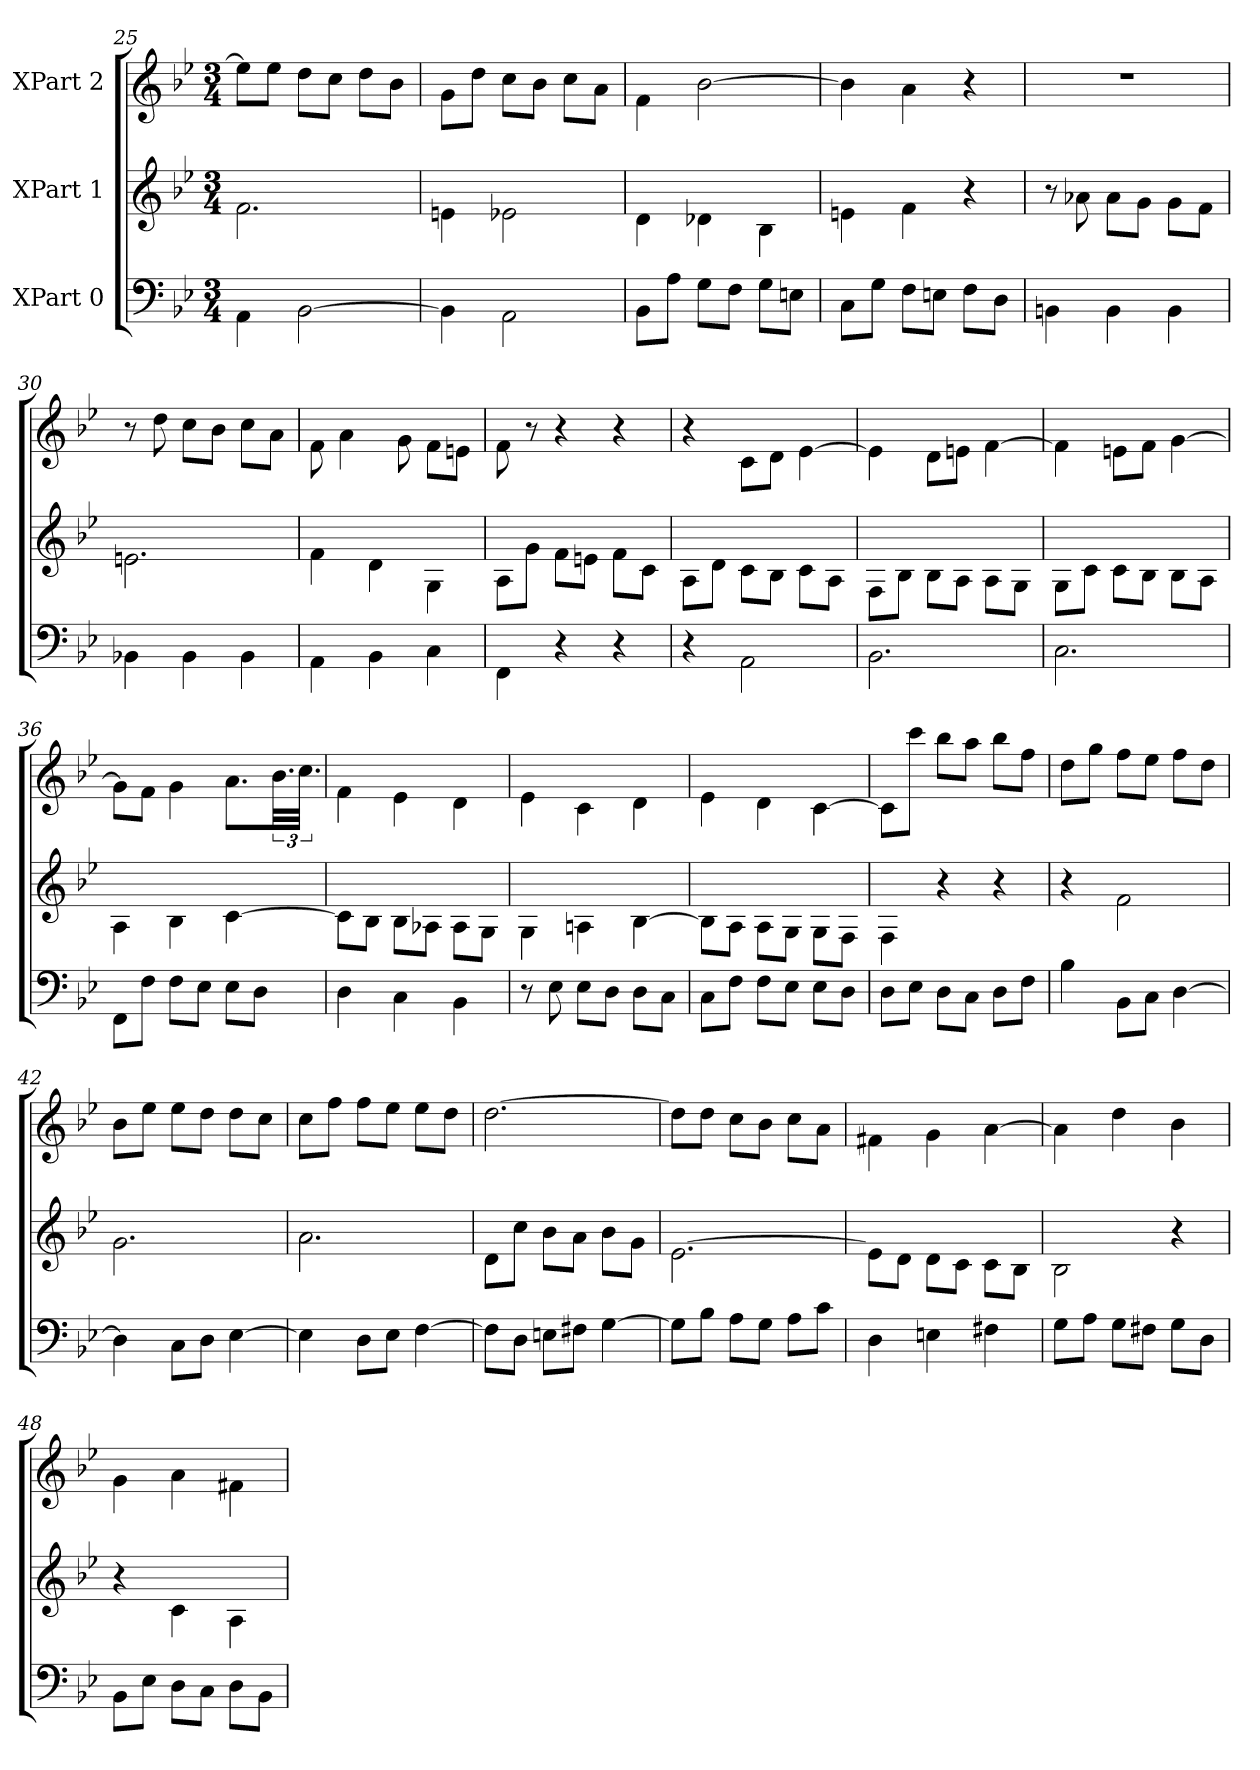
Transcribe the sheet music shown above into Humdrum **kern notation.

**kern	**kern	**kern
*part3	*part2	*part1
*staff3	*staff2	*staff1
*I"XPart 0	*I"XPart 1	*I"XPart 2
*clefF4	*clefG2	*clefG2
*k[b-e-]	*k[b-e-]	*k[b-e-]
*M3/4	*M3/4	*M3/4
=25	=25	=25
4AA\	2.f\	8ee-\L]
.	.	8ee-\J
[2BB-\	.	8dd\L
.	.	8cc\J
.	.	8dd\L
.	.	8b-\J
=26	=26	=26
4BB-\]	4en\	8g\L
.	.	8dd\J
2AA\	2e-X\	8cc\L
.	.	8b-\J
.	.	8cc\L
.	.	8a\J
=27	=27	=27
8BB-\L	4d\	4f\
8A\J	.	.
8G\L	4d-X\	[2b-\
8F\J	.	.
8G\L	4B-\	.
8En\J	.	.
=28	=28	=28
8C\L	4en\	4b-\]
8G\J	.	.
8F\L	4f\	4a\
8En\J	.	.
8F\L	4r	4r
8D\J	.	.
=29	=29	=29
4BBn\	8r	2.r
.	8a-X\	.
4BB\	8a-\L	.
.	8g\J	.
4BB\	8g\L	.
.	8f\J	.
=30	=30	=30
4BB-X\	2.en\	8r
.	.	8dd\
4BB-\	.	8cc\L
.	.	8b-\J
4BB-\	.	8cc\L
.	.	8a\J
=31	=31	=31
4AA\	4f\	8f\
.	.	4a\
4BB-\	4d\	.
.	.	8g\
4C\	4G\	8f\L
.	.	8en\J
=32	=32	=32
4FF\	8A\L	8f\
.	8g\J	8r
4r	8f\L	4r
.	8en\J	.
4r	8f\L	4r
.	8c\J	.
=33	=33	=33
4r	8A\L	4r
.	8d\J	.
2AA\	8c\L	8c\L
.	8B-\J	8d\J
.	8c\L	[4e-\
.	8A\J	.
=34	=34	=34
2.BB-\	8F\L	4e-\]
.	8B-\J	.
.	8B-\L	8d\L
.	8A\J	8en\J
.	8A\L	[4f\
.	8G\J	.
=35	=35	=35
2.C\	8G\L	4f\]
.	8c\J	.
.	8c\L	8en\L
.	8B-\J	8f\J
.	8B-\L	[4g\
.	8A\J	.
=36	=36	=36
8FF\L	4A\	8g\L]
8F\J	.	8f\J
8F\L	4B-\	4g\
8E-\J	.	.
8E-\L	[4c\	8.a\L
8D\J	.	.
.	.	48.b-\
.	.	48.cc\J
=37	=37	=37
4D\	8c\L]	4f\
.	8B-\J	.
4C\	8B-\L	4e-\
.	8A-X\J	.
4BB-\	8A-\L	4d\
.	8G\J	.
=38	=38	=38
8r	4G\	4e-\
8E-\	.	.
8E-\L	4An\	4c\
8D\J	.	.
8D\L	[4B-\	4d\
8C\J	.	.
=39	=39	=39
8C\L	8B-\L]	4e-\
8F\J	8A\J	.
8F\L	8A\L	4d\
8E-\J	8G\J	.
8E-\L	8G\L	[4c\
8D\J	8F\J	.
=40	=40	=40
8D\L	4F\	8c\L]
8E-\J	.	8ccc\J
8D\L	4r	8bb-\L
8C\J	.	8aa\J
8D\L	4r	8bb-\L
8F\J	.	8ff\J
=41	=41	=41
4B-\	4r	8dd\L
.	.	8gg\J
8BB-\L	2f\	8ff\L
8C\J	.	8ee-\J
[4D\	.	8ff\L
.	.	8dd\J
=42	=42	=42
4D\]	2.g\	8b-\L
.	.	8ee-\J
8C\L	.	8ee-\L
8D\J	.	8dd\J
[4E-\	.	8dd\L
.	.	8cc\J
=43	=43	=43
4E-\]	2.a\	8cc\L
.	.	8ff\J
8D\L	.	8ff\L
8E-\J	.	8ee-\J
[4F\	.	8ee-\L
.	.	8dd\J
=44	=44	=44
8F\L]	8d\L	[2.dd\
8D\J	8cc\J	.
8En\L	8b-\L	.
8F#X\J	8a\J	.
[4G\	8b-\L	.
.	8g\J	.
=45	=45	=45
8G\L]	[2.e-\	8dd\L]
8B-\J	.	8dd\J
8A\L	.	8cc\L
8G\J	.	8b-\J
8A\L	.	8cc\L
8c\J	.	8a\J
=46	=46	=46
4D\	8e-\L]	4f#X\
.	8d\J	.
4En\	8d\L	4g\
.	8c\J	.
4F#X\	8c\L	[4a\
.	8B-\J	.
=47	=47	=47
8G\L	2B-\	4a\]
8A\J	.	.
8G\L	.	4dd\
8F#X\J	.	.
8G\L	4r	4b-\
8D\J	.	.
=48	=48	=48
8BB-\L	4r	4g\
8E-\J	.	.
8D\L	4c\	4a\
8C\J	.	.
8D\L	4A\	4f#X\
8BB-\J	.	.
=	=	=
*-	*-	*-
